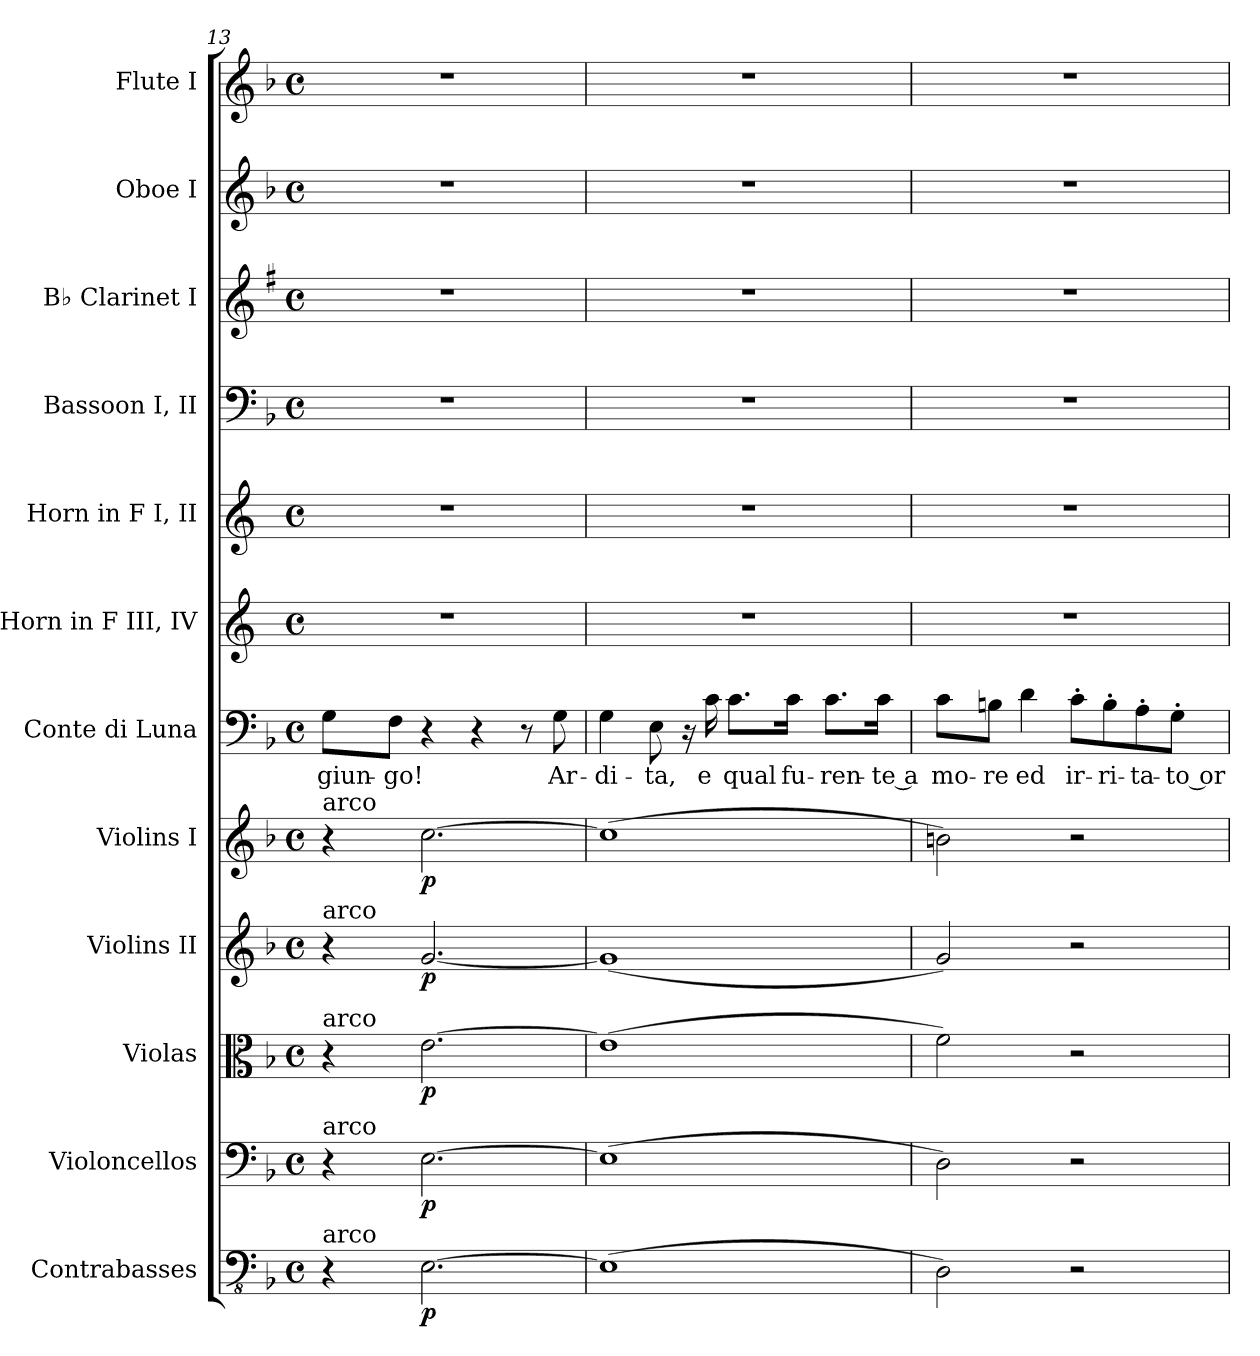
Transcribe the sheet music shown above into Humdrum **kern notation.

**kern	**dynam	**kern	**dynam	**kern	**dynam	**kern	**dynam	**kern	**dynam	**kern	**text	**kern	**kern	**kern	**kern	**kern	**kern
*part12	*part12	*part11	*part11	*part10	*part10	*part9	*part9	*part8	*part8	*part7	*part7	*part6	*part5	*part4	*part3	*part2	*part1
*staff12	*staff12	*staff11	*staff11	*staff10	*staff10	*staff9	*staff9	*staff8	*staff8	*staff7	*staff7	*staff6	*staff5	*staff4	*staff3	*staff2	*staff1
*I"Contrabasses	*	*I"Violoncellos	*	*I"Violas	*	*I"Violins II	*	*I"Violins I	*	*I"Conte di Luna	*	*I"Horn in F  III, IV	*I"Horn in F  I, II	*I"Bassoon I, II	*I"B♭ Clarinet I	*I"Oboe I	*I"Flute I
*I'Cb.	*	*I'Vc.	*	*I'Vla.	*	*I'Vln. II	*	*I'Vln. I	*	*I'di Luna	*	*	*	*I'Bsn. I, II	*I'B♭ Cl. I	*I'Ob. I	*I'Fl. I
*clefFv4	*	*clefF4	*	*clefC3	*	*clefG2	*	*clefG2	*	*clefF4	*	*clefG2	*clefG2	*clefF4	*clefG2	*clefG2	*clefG2
*	*	*	*	*	*	*	*	*	*	*	*	*ITrd4c7	*ITrd4c7	*	*ITrd1c2	*	*
*k[b-]	*	*k[b-]	*	*k[b-]	*	*k[b-]	*	*k[b-]	*	*k[b-]	*	*k[b-]	*k[b-]	*k[b-]	*k[b-]	*k[b-]	*k[b-]
*M4/4	*	*M4/4	*	*M4/4	*	*M4/4	*	*M4/4	*	*M4/4	*	*M4/4	*M4/4	*M4/4	*M4/4	*M4/4	*M4/4
*met(c)	*	*met(c)	*	*met(c)	*	*met(c)	*	*met(c)	*	*met(c)	*	*met(c)	*met(c)	*met(c)	*met(c)	*met(c)	*met(c)
=13	=13	=13	=13	=13	=13	=13	=13	=13	=13	=13	=13	=13	=13	=13	=13	=13	=13
!	!	!	!	!	!	!	!	!LO:TX:a:t=arco	!	!	!	!	!	!	!	!	!
!	!	!	!	!	!	!LO:TX:a:t=arco	!	!	!	!	!	!	!	!	!	!	!
!	!	!	!	!LO:TX:a:t=arco	!	!	!	!	!	!	!	!	!	!	!	!	!
!	!	!LO:TX:a:t=arco	!	!	!	!	!	!	!	!	!	!	!	!	!	!	!
!LO:TX:a:t=arco	!	!	!	!	!	!	!	!	!	!	!	!	!	!	!	!	!
4r	.	4r	.	4r	.	4r	.	4r	.	8G\L	giun-	1r	1r	1r	1r	1r	1r
.	.	.	.	.	.	.	.	.	.	8F\J	-go!	.	.	.	.	.	.
!	!LO:DY:b	!	!LO:DY:b	!	!LO:DY:b	!	!LO:DY:b	!	!LO:DY:b	!	!	!	!	!	!	!	!
[2.EE\	p	[2.E\	p	[2.e\	p	[2.g/	p	[2.cc\	p	4r	.	.	.	.	.	.	.
.	.	.	.	.	.	.	.	.	.	4r	.	.	.	.	.	.	.
.	.	.	.	.	.	.	.	.	.	8r	.	.	.	.	.	.	.
.	.	.	.	.	.	.	.	.	.	8G\	Ar-	.	.	.	.	.	.
!!LO:LB:g=z
=14	=14	=14	=14	=14	=14	=14	=14	=14	=14	=14	=14	=14	=14	=14	=14	=14	=14
(1EE]	.	(1E]	.	(1e]	.	(1g]	.	(1cc]	.	4G\	-di-	1r	1r	1r	1r	1r	1r
.	.	.	.	.	.	.	.	.	.	8E\	-ta,	.	.	.	.	.	.
.	.	.	.	.	.	.	.	.	.	16r	.	.	.	.	.	.	.
.	.	.	.	.	.	.	.	.	.	16c\	e	.	.	.	.	.	.
.	.	.	.	.	.	.	.	.	.	8.c\L	qual	.	.	.	.	.	.
.	.	.	.	.	.	.	.	.	.	16c\Jk	fu-	.	.	.	.	.	.
.	.	.	.	.	.	.	.	.	.	8.c\L	-ren-	.	.	.	.	.	.
.	.	.	.	.	.	.	.	.	.	16c\Jk	te a	.	.	.	.	.	.
=15	=15	=15	=15	=15	=15	=15	=15	=15	=15	=15	=15	=15	=15	=15	=15	=15	=15
2DD\)	.	2D\)	.	2f\)	.	2g/)	.	2bn\)	.	8c\L	-mo-	1r	1r	1r	1r	1r	1r
.	.	.	.	.	.	.	.	.	.	8Bn\J	-re	.	.	.	.	.	.
.	.	.	.	.	.	.	.	.	.	4d\	ed	.	.	.	.	.	.
2r	.	2r	.	2r	.	2r	.	2r	.	8c'\L	ir-	.	.	.	.	.	.
.	.	.	.	.	.	.	.	.	.	8B'\	-ri-	.	.	.	.	.	.
.	.	.	.	.	.	.	.	.	.	8A'\	-ta-	.	.	.	.	.	.
.	.	.	.	.	.	.	.	.	.	8G'\J	to or	.	.	.	.	.	.
=	=	=	=	=	=	=	=	=	=	=	=	=	=	=	=	=	=
*-	*-	*-	*-	*-	*-	*-	*-	*-	*-	*-	*-	*-	*-	*-	*-	*-	*-
